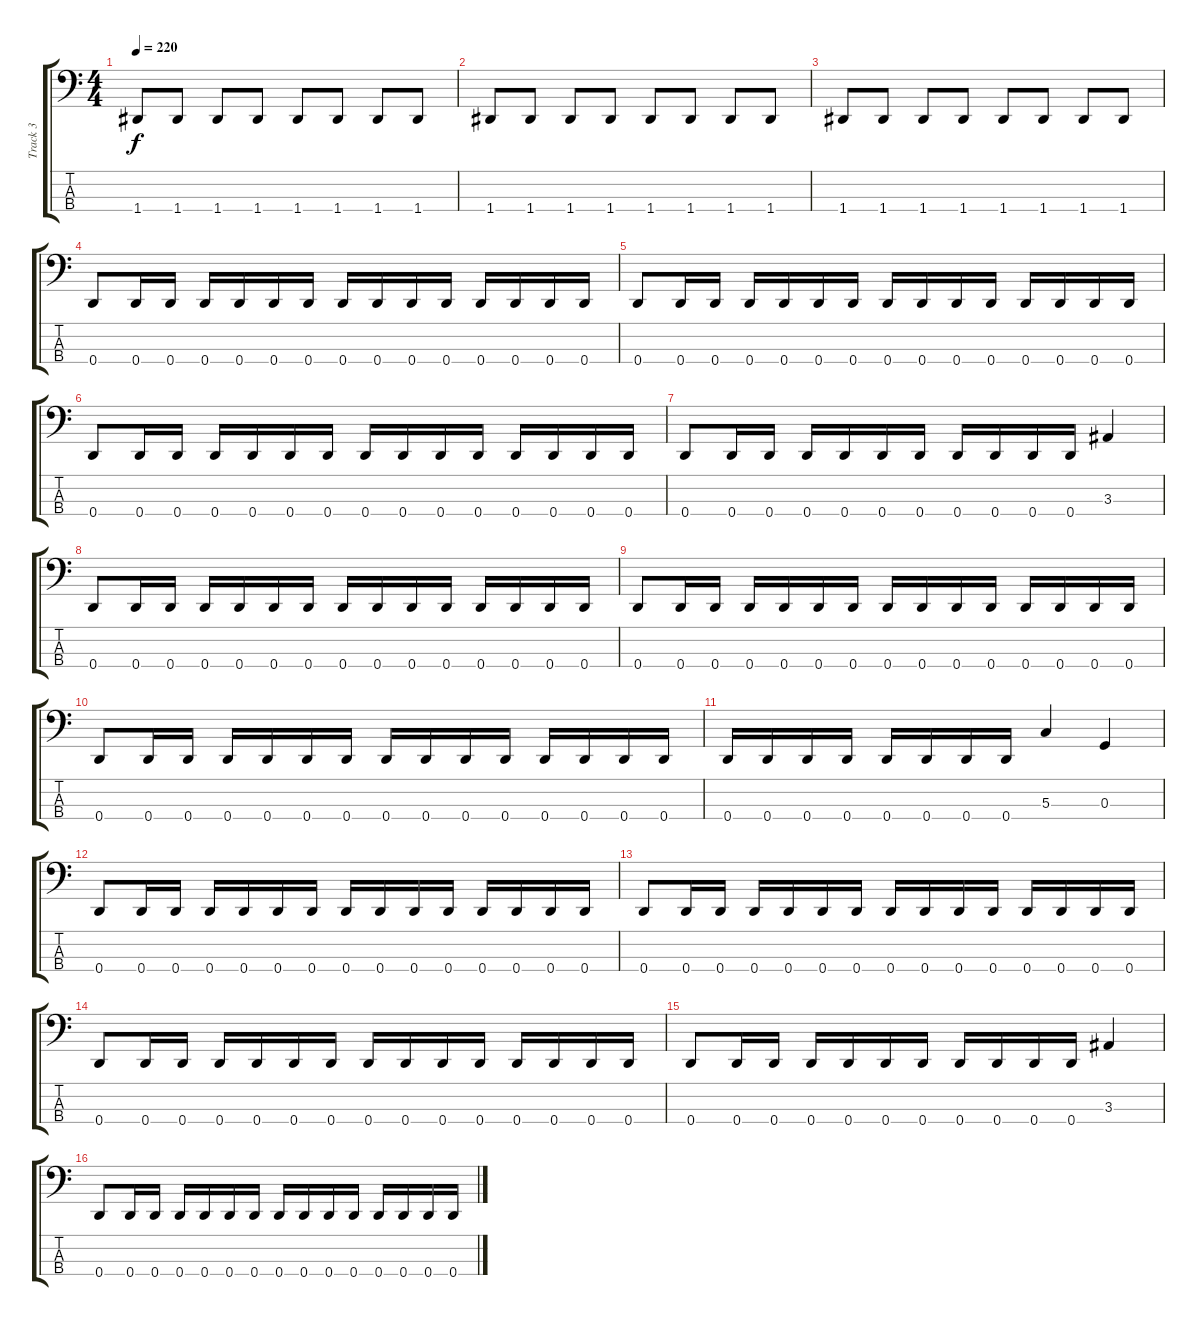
\track ("Track 3" "Track 3") {instrument electricbasspick}
\staff {score tabs}
\tuning (F2 C2 G1 D1) {hide}
\ts (4 4)
\tempo 220
\clef f4
\ks c
1.4.8{dy f} 1.4.8 1.4.8 1.4.8 1.4.8 1.4.8 1.4.8 1.4.8 |
1.4.8 1.4.8 1.4.8 1.4.8 1.4.8 1.4.8 1.4.8 1.4.8 |
1.4.8 1.4.8 1.4.8 1.4.8 1.4.8 1.4.8 1.4.8 1.4.8 |
0.4.8 0.4.16 0.4.16 0.4.16 0.4.16 0.4.16 0.4.16 0.4.16 0.4.16 0.4.16 0.4.16 0.4.16 0.4.16 0.4.16 0.4.16 |
0.4.8 0.4.16 0.4.16 0.4.16 0.4.16 0.4.16 0.4.16 0.4.16 0.4.16 0.4.16 0.4.16 0.4.16 0.4.16 0.4.16 0.4.16 |
0.4.8 0.4.16 0.4.16 0.4.16 0.4.16 0.4.16 0.4.16 0.4.16 0.4.16 0.4.16 0.4.16 0.4.16 0.4.16 0.4.16 0.4.16 |
0.4.8 0.4.16 0.4.16 0.4.16 0.4.16 0.4.16 0.4.16 0.4.16 0.4.16 0.4.16 0.4.16 3.3.4 |
0.4.8 0.4.16 0.4.16 0.4.16 0.4.16 0.4.16 0.4.16 0.4.16 0.4.16 0.4.16 0.4.16 0.4.16 0.4.16 0.4.16 0.4.16 |
0.4.8 0.4.16 0.4.16 0.4.16 0.4.16 0.4.16 0.4.16 0.4.16 0.4.16 0.4.16 0.4.16 0.4.16 0.4.16 0.4.16 0.4.16 |
0.4.8 0.4.16 0.4.16 0.4.16 0.4.16 0.4.16 0.4.16 0.4.16 0.4.16 0.4.16 0.4.16 0.4.16 0.4.16 0.4.16 0.4.16 |
0.4.16 0.4.16 0.4.16 0.4.16 0.4.16 0.4.16 0.4.16 0.4.16 5.3.4 0.3.4 |
0.4.8 0.4.16 0.4.16 0.4.16 0.4.16 0.4.16 0.4.16 0.4.16 0.4.16 0.4.16 0.4.16 0.4.16 0.4.16 0.4.16 0.4.16 |
0.4.8 0.4.16 0.4.16 0.4.16 0.4.16 0.4.16 0.4.16 0.4.16 0.4.16 0.4.16 0.4.16 0.4.16 0.4.16 0.4.16 0.4.16 |
0.4.8 0.4.16 0.4.16 0.4.16 0.4.16 0.4.16 0.4.16 0.4.16 0.4.16 0.4.16 0.4.16 0.4.16 0.4.16 0.4.16 0.4.16 |
0.4.8 0.4.16 0.4.16 0.4.16 0.4.16 0.4.16 0.4.16 0.4.16 0.4.16 0.4.16 0.4.16 3.3.4 |
0.4.8 0.4.16 0.4.16 0.4.16 0.4.16 0.4.16 0.4.16 0.4.16 0.4.16 0.4.16 0.4.16 0.4.16 0.4.16 0.4.16 0.4.16
